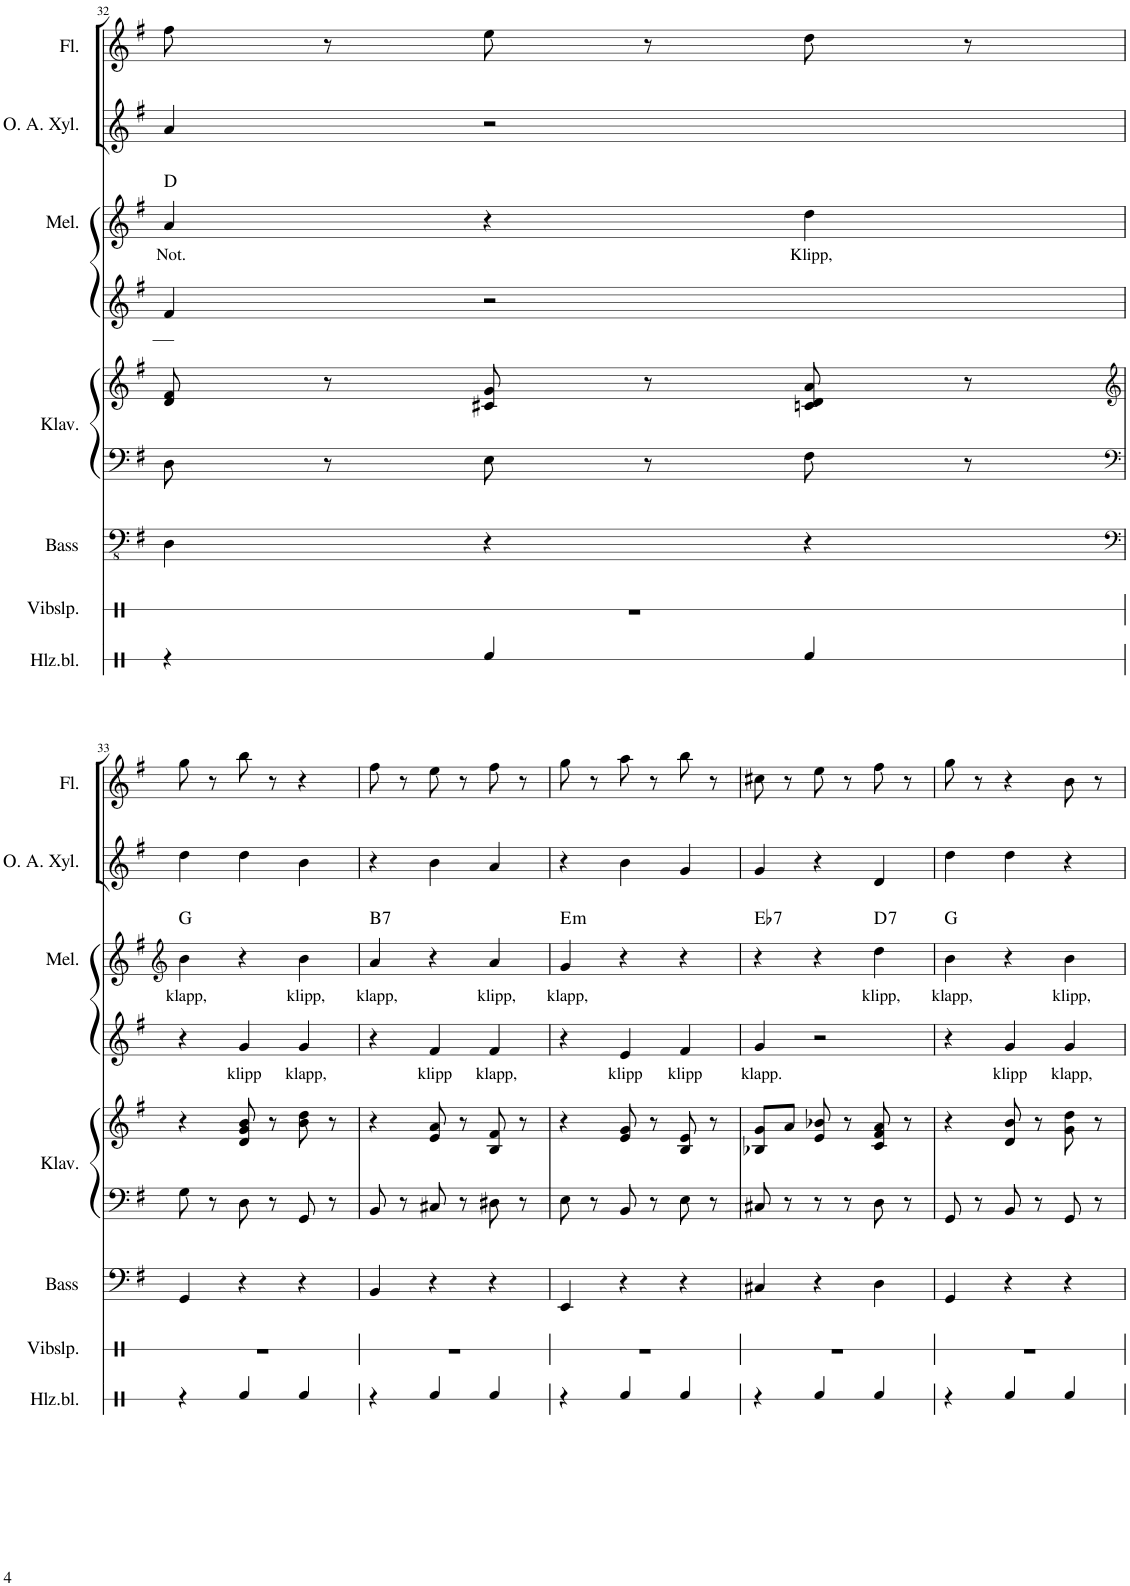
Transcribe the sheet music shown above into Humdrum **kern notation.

**kern	**kern	**kern	**kern	**kern	**kern	**text	**kern	**text	**harte	**kern	**kern
*part8	*part7	*part6	*part5	*part5	*part4	*part4	*part3	*part3	*part3	*part2	*part1
*staff9	*staff8	*staff7	*staff6	*staff5	*staff4	*staff4	*staff3	*staff3	*	*staff2	*staff1
*I"Holzblock	*I"Vibraslap	*I"Akustischer Bass	*I"Klavier	*	*I"A	*	*I"Melodie	*	*	*I"Orff Alt Xylophon	*I"Flöte
*I'Hlz.bl.	*I'Vibslp.	*I'Bass	*I'Klav.	*	*	*	*I'Mel.	*	*	*I'O. A. Xyl.	*I'Fl.
!!LO:PB:g=z
*clefX	*clefX	*clefFv4	*clefF4	*clefG2	*clefG2	*	*clefG2	*	*	*clefG2	*clefG2
*k[]	*k[]	*k[f#]	*k[f#]	*k[f#]	*k[f#]	*	*k[f#]	*	*	*k[f#]	*k[f#]
*M3/4	*M3/4	*M3/4	*M3/4	*M3/4	*	*	*M3/4	*	*	*M3/4	*M3/4
=32	=32	=32	=32	=32	=32	=32	=32	=32	=32	=32	=32
!	!	!	!	!	!	!	!	!LO:LY:b	!	!	!
4r	2.r	4DD\	8D\	8d/ 8f#/	4f#/	.	4a/	Not.	D:maj	4a/	8ff#\
.	.	.	8r	8r	.	.	.	.	.	.	8r
4Rf/	.	4r	8E\	8c#X/ 8g/	2r	.	4r	.	.	2r	8ee\
.	.	.	8r	8r	.	.	.	.	.	.	8r
!	!	!	!	!	!	!	!	!LO:LY:b	!	!	!
4Rf/	.	4r	8F#\	8cn/ 8d/ 8a/	.	.	4dd\	Klipp,	.	.	8dd\
.	.	.	8r	8r	.	.	.	.	.	.	8r
!!LO:LB:g=z
=33	=33	=33	=33	=33	=33	=33	=33	=33	=33	=33	=33
*	*	*clefF4	*clefF4	*clefG2	*	*	*clefG2	*	*	*	*
!	!	!	!	!	!	!	!	!LO:LY:b	!	!	!
4r	2.r	4GG/	8G\	4r	4r	.	4b\	klapp,	G:maj	4dd\	8gg\
.	.	.	8r	.	.	.	.	.	.	.	8r
!	!	!	!	!	!	!LO:LY:b	!	!	!	!	!
4Rf/	.	4r	8D\	8d/ 8g/ 8b/	4g/	klipp	4r	.	.	4dd\	8bb\
.	.	.	8r	8r	.	.	.	.	.	.	8r
!	!	!	!	!	!	!LO:LY:b	!	!LO:LY:b	!	!	!
4Rf/	.	4r	8GG/	8b\ 8dd\	4g/	klapp,	4b\	klipp,	.	4b\	4r
.	.	.	8r	8r	.	.	.	.	.	.	.
=34	=34	=34	=34	=34	=34	=34	=34	=34	=34	=34	=34
!	!	!	!	!	!	!	!	!LO:LY:b	!LO:H:kt=7	!	!
4r	2.r	4BB/	8BB/	4r	4r	.	4a/	klapp,	B:7	4r	8ff#\
.	.	.	8r	.	.	.	.	.	.	.	8r
!	!	!	!	!	!	!LO:LY:b	!	!	!	!	!
4Rf/	.	4r	8C#X/	8e/ 8a/	4f#/	klipp	4r	.	.	4b\	8ee\
.	.	.	8r	8r	.	.	.	.	.	.	8r
!	!	!	!	!	!	!LO:LY:b	!	!LO:LY:b	!	!	!
4Rf/	.	4r	8D#X\	8B/ 8f#/	4f#/	klapp,	4a/	klipp,	.	4a/	8ff#\
.	.	.	8r	8r	.	.	.	.	.	.	8r
=35	=35	=35	=35	=35	=35	=35	=35	=35	=35	=35	=35
!	!	!	!	!	!	!	!	!LO:LY:b	!LO:H:kt=m	!	!
4r	2.r	4EE/	8E\	4r	4r	.	4g/	klapp,	E:min	4r	8gg\
.	.	.	8r	.	.	.	.	.	.	.	8r
!	!	!	!	!	!	!LO:LY:b	!	!	!	!	!
4Rf/	.	4r	8BB/	8e/ 8g/	4e/	klipp	4r	.	.	4b\	8aa\
.	.	.	8r	8r	.	.	.	.	.	.	8r
!	!	!	!	!	!	!LO:LY:b	!	!	!	!	!
4Rf/	.	4r	8E\	8B/ 8e/	4f#/	klipp	4r	.	.	4g/	8bb\
.	.	.	8r	8r	.	.	.	.	.	.	8r
=36	=36	=36	=36	=36	=36	=36	=36	=36	=36	=36	=36
!	!	!	!	!	!	!LO:LY:b	!	!	!LO:H:kt=7	!	!
4r	2.r	4C#X/	8C#X/	8B-X/ 8g/L	4g/	klapp.	4r	.	Eb:7	4g/	8cc#X\
.	.	.	8r	8a/J	.	.	.	.	.	.	8r
4Rf/	.	4r	8r	8e/ 8b-X/	2r	.	4r	.	.	4r	8ee\
.	.	.	8r	8r	.	.	.	.	.	.	8r
!	!	!	!	!	!	!	!	!LO:LY:b	!LO:H:kt=7	!	!
4Rf/	.	4D\	8D\	8c/ 8f#/ 8a/	.	.	4dd\	klipp,	D:7	4d/	8ff#\
.	.	.	8r	8r	.	.	.	.	.	.	8r
=37	=37	=37	=37	=37	=37	=37	=37	=37	=37	=37	=37
!	!	!	!	!	!	!	!	!LO:LY:b	!	!	!
4r	2.r	4GG/	8GG/	4r	4r	.	4b\	klapp,	G:maj	4dd\	8gg\
.	.	.	8r	.	.	.	.	.	.	.	8r
!	!	!	!	!	!	!LO:LY:b	!	!	!	!	!
4Rf/	.	4r	8BB/	8d/ 8b/	4g/	klipp	4r	.	.	4dd\	4r
.	.	.	8r	8r	.	.	.	.	.	.	.
!	!	!	!	!	!	!LO:LY:b	!	!LO:LY:b	!	!	!
4Rf/	.	4r	8GG/	8g\ 8dd\	4g/	klapp,	4b\	klipp,	.	4r	8b\
.	.	.	8r	8r	.	.	.	.	.	.	8r
=	=	=	=	=	=	=	=	=	=	=	=
*-	*-	*-	*-	*-	*-	*-	*-	*-	*-	*-	*-
